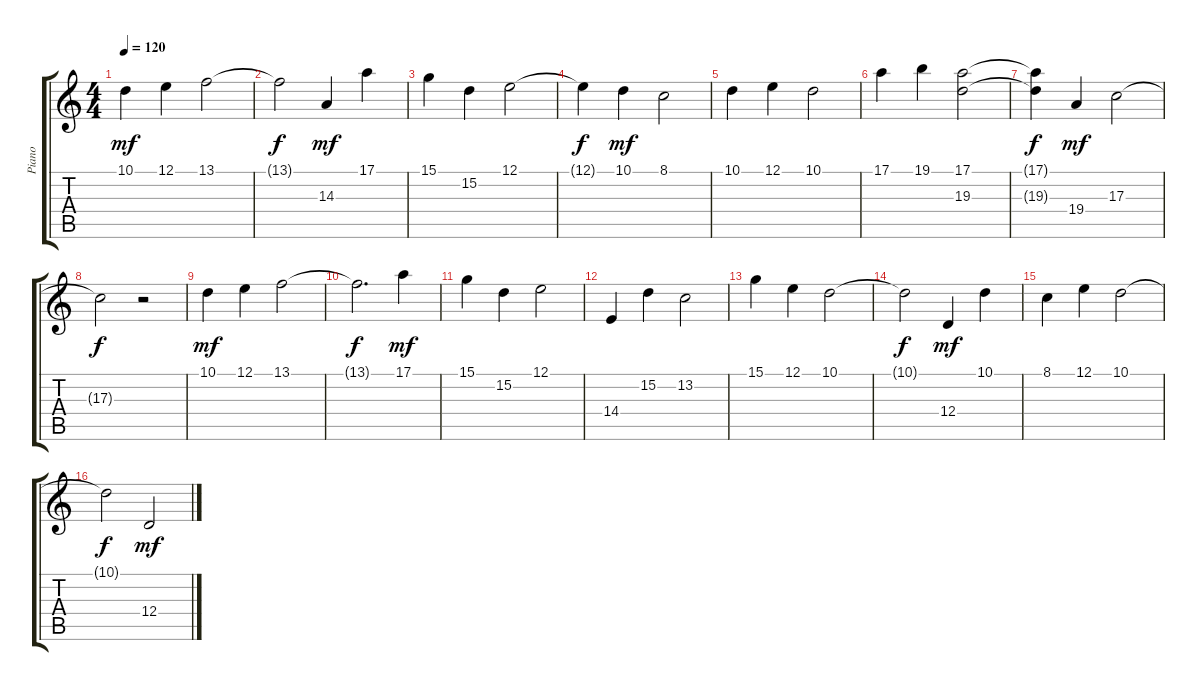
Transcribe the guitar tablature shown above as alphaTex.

\track ("Piano" "Piano") {instrument acousticgrandpiano}
\staff {score tabs}
\tuning (E4 B3 G3 D3 A2 E2) {hide}
\ts (4 4)
\tempo 120
\clef g2
\ks c
10.1.4{dy mf} 12.1.4 13.1.2 |
13.1{t}.2{dy f} 14.3.4{dy mf} 17.1.4 |
15.1.4 15.2.4 12.1.2 |
12.1{t}.4{dy f} 10.1.4{dy mf} 8.1.2 |
10.1.4 12.1.4 10.1.2 |
17.1.4 19.1.4 (17.1 19.3).2 |
(17.1{t} 19.3{t}).4{dy f} 19.4.4{dy mf} 17.3.2 |
17.3{t}.2{dy f} r.2 |
10.1.4{dy mf} 12.1.4 13.1.2 |
13.1{t}.2{d dy f} 17.1.4{dy mf} |
15.1.4 15.2.4 12.1.2 |
14.4.4 15.2.4 13.2.2 |
15.1.4 12.1.4 10.1.2 |
10.1{t}.2{dy f} 12.4.4{dy mf} 10.1.4 |
8.1.4 12.1.4 10.1.2 |
10.1{t}.2{dy f} 12.4.2{dy mf}
